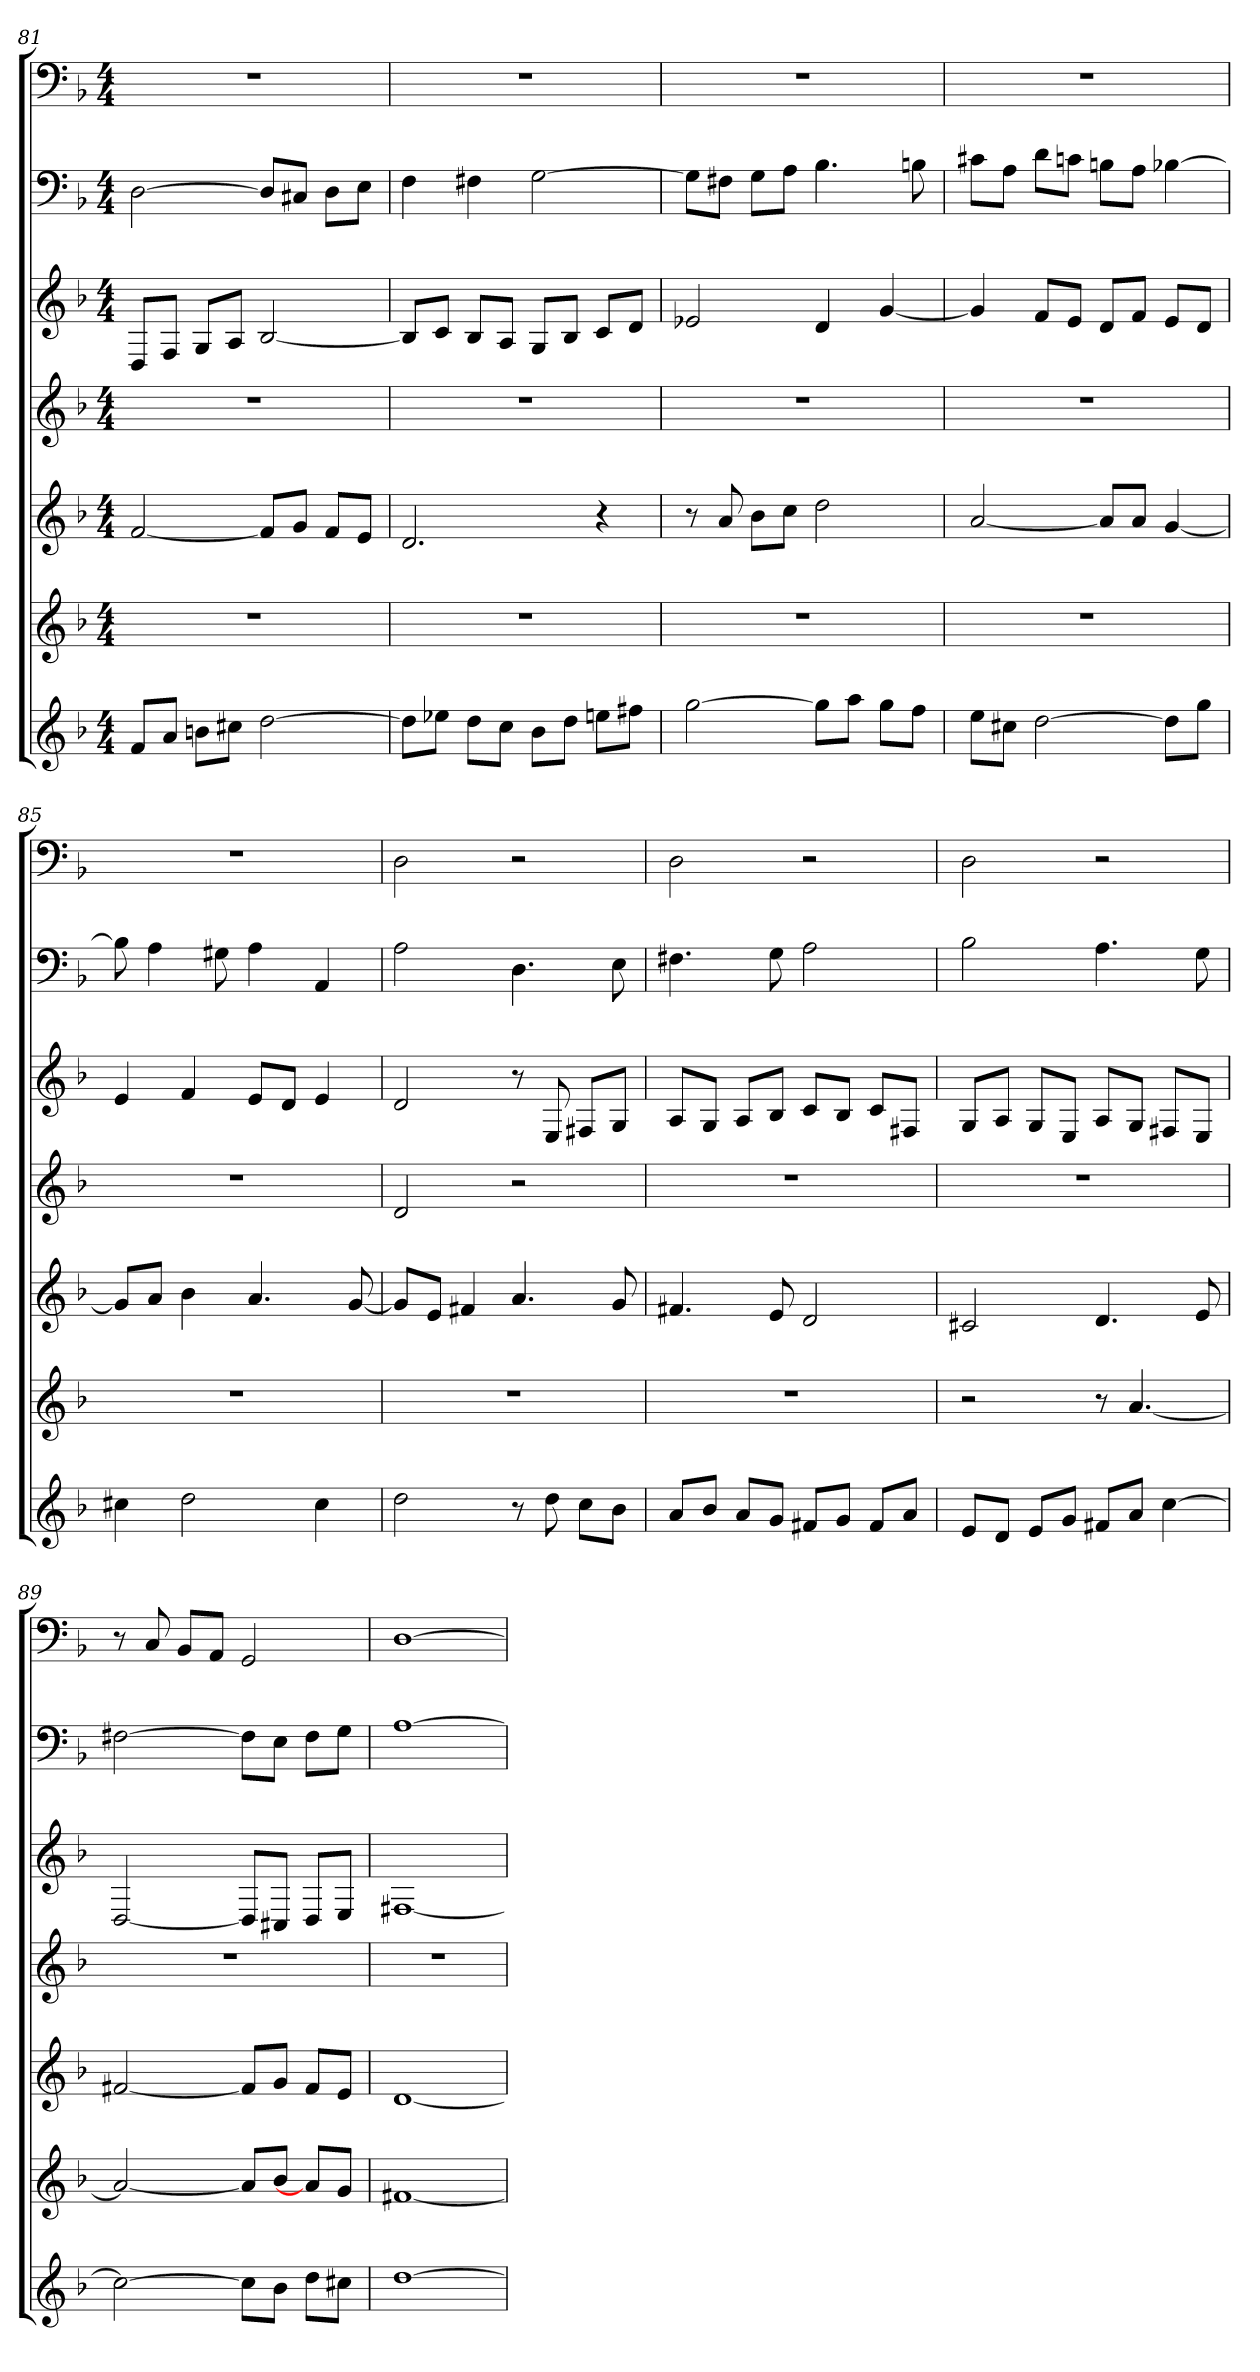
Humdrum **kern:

**kern	**kern	**kern	**kern	**kern	**kern	**kern
*part7	*part6	*part5	*part4	*part3	*part2	*part1
*staff7	*staff6	*staff5	*staff4	*staff3	*staff2	*staff1
*k[b-]	*k[b-]	*k[b-]	*k[b-]	*k[b-]	*k[b-]	*k[b-]
*d:	*d:	*d:	*d:	*d:	*d:	*d:
*M4/4	*M4/4	*M4/4	*M4/4	*M4/4	*M4/4	*M4/4
=81	=81	=81	=81	=81	=81	=81
8fL	1r	[2f	1r	8DL	[2D	1r
8aJ	.	.	.	8FJ	.	.
8bnL	.	.	.	8GL	.	.
8cc#XJ	.	.	.	8AJ	.	.
[2dd	.	8fL]	.	[2B-	8DL]	.
.	.	8gJ	.	.	8C#XJ	.
.	.	8fL	.	.	8DL	.
.	.	8eJ	.	.	8EJ	.
=82	=82	=82	=82	=82	=82	=82
8ddL]	1r	2.d	1r	8B-L]	4F	1r
8ee-XJ	.	.	.	8cJ	.	.
8ddL	.	.	.	8B-L	4F#X	.
8ccJ	.	.	.	8AJ	.	.
8b-L	.	.	.	8GL	[2G	.
8ddJ	.	.	.	8B-J	.	.
8eenL	.	4r	.	8cL	.	.
8ff#XJ	.	.	.	8dJ	.	.
=83	=83	=83	=83	=83	=83	=83
[2gg	1r	8r	1r	2e-X	8GL]	1r
.	.	8a	.	.	8F#XJ	.
.	.	8b-L	.	.	8GL	.
.	.	8ccJ	.	.	8AJ	.
8ggL]	.	2dd	.	4d	4.B-	.
8aaJ	.	.	.	.	.	.
8ggL	.	.	.	[4g	.	.
8ffJ	.	.	.	.	8Bn	.
=84	=84	=84	=84	=84	=84	=84
8eeL	1r	[2a	1r	4g]	8c#XL	1r
8cc#XJ	.	.	.	.	8AJ	.
[2dd	.	.	.	8fL	8dL	.
.	.	.	.	8eJ	8cnJ	.
.	.	8aL]	.	8dL	8BnL	.
.	.	8aJ	.	8fJ	8AJ	.
8ddL]	.	[4g	.	8eL	[4B-X	.
8ggJ	.	.	.	8dJ	.	.
=85	=85	=85	=85	=85	=85	=85
4cc#X	1r	8gL]	1r	4e	8B-]	1r
.	.	8aJ	.	.	4A	.
2dd	.	4b-	.	4f	.	.
.	.	.	.	.	8G#X	.
.	.	4.a	.	8eL	4A	.
.	.	.	.	8dJ	.	.
4cc#	.	.	.	4e	4AA	.
.	.	[8g	.	.	.	.
=86	=86	=86	=86	=86	=86	=86
2dd	1r	8gL]	2d	2d	2A	2D
.	.	8eJ	.	.	.	.
.	.	4f#X	.	.	.	.
8r	.	4.a	2r	8r	4.D	2r
8dd	.	.	.	8E	.	.
8ccL	.	.	.	8F#XL	.	.
8b-J	.	8g	.	8GJ	8E	.
=87	=87	=87	=87	=87	=87	=87
8aL	1r	4.f#X	1r	8AL	4.F#X	2D
8b-J	.	.	.	8GJ	.	.
8aL	.	.	.	8AL	.	.
8gJ	.	8e	.	8B-J	8G	.
8f#XL	.	2d	.	8cL	2A	2r
8gJ	.	.	.	8B-J	.	.
8f#L	.	.	.	8cL	.	.
8aJ	.	.	.	8F#XJ	.	.
=88	=88	=88	=88	=88	=88	=88
8eL	2r	2c#X	1r	8GL	2B-	2D
8dJ	.	.	.	8AJ	.	.
8eL	.	.	.	8GL	.	.
8gJ	.	.	.	8EJ	.	.
8f#XL	8r	4.d	.	8AL	4.A	2r
8aJ	[4.a	.	.	8GJ	.	.
[4cc	.	.	.	8F#XL	.	.
.	.	8e	.	8EJ	8G	.
=89	=89	=89	=89	=89	=89	=89
2cc_	2a_	[2f#X	1r	[2D	[2F#X	8r
.	.	.	.	.	.	8C
.	.	.	.	.	.	8BB-L
.	.	.	.	.	.	8AAJ
8ccL]	8aL]	8f#L]	.	8DL]	8F#L]	2GG
8b-J	8b-J	8gJ	.	8C#XJ	8EJ	.
8ddL	8aL]	8f#L	.	8DL	8F#L	.
8cc#XJ	8gJ	8eJ	.	8EJ	8GJ	.
=90	=90	=90	=90	=90	=90	=90
[1dd	[1f#X	[1d	1r	[1F#X	[1A	[1D
=	=	=	=	=	=	=
*-	*-	*-	*-	*-	*-	*-
